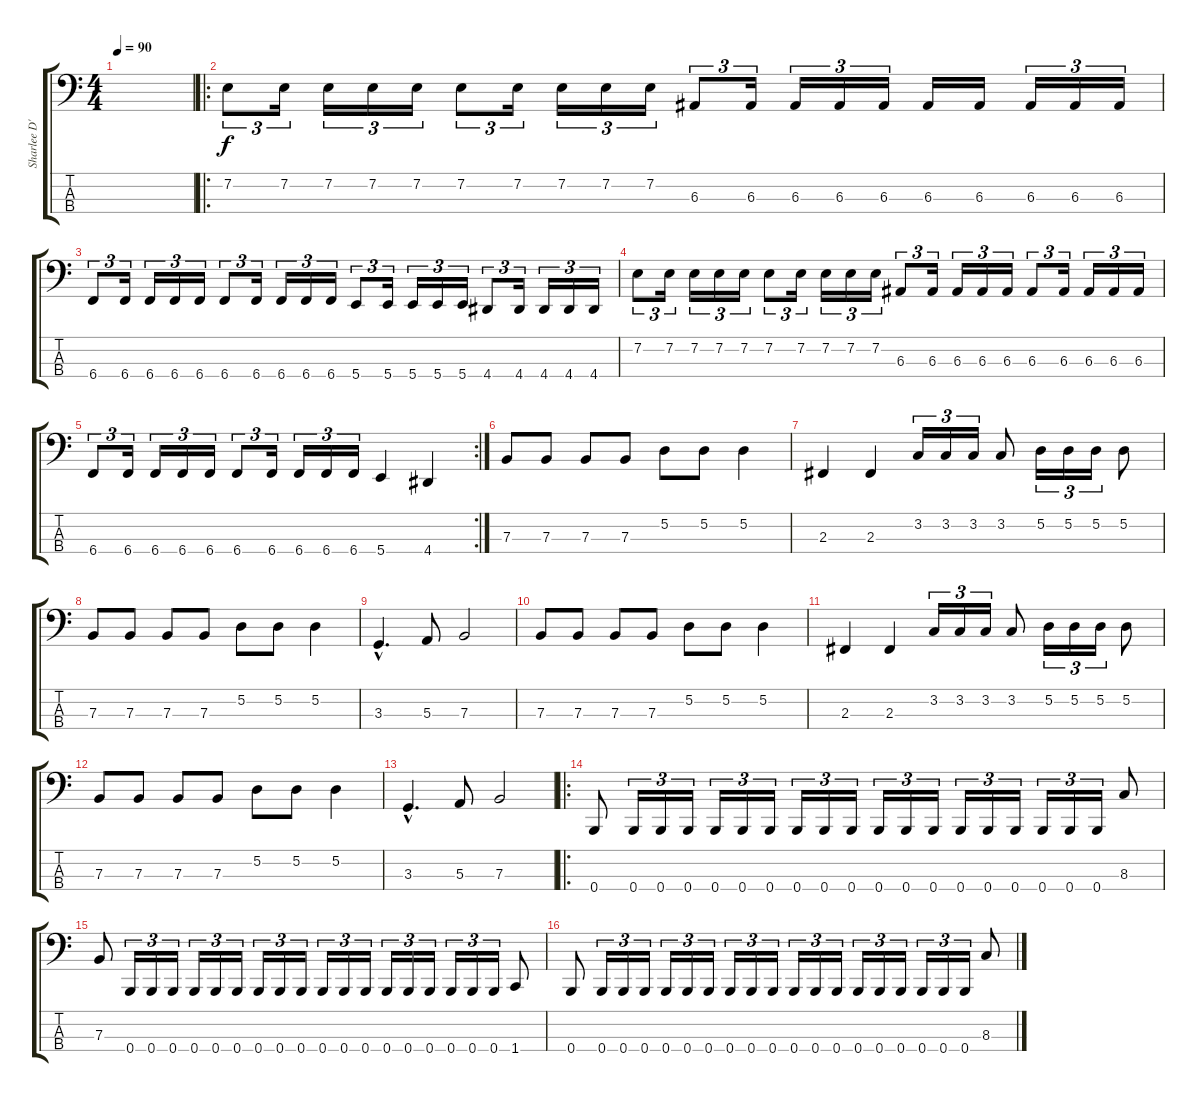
\track ("Sharlee D'Angelo" "Sharlee D'") {instrument electricbassfinger}
\staff {score tabs}
\tuning (D2 A1 E1 B0) {hide}
\ts (4 4)
\tempo 90
\clef f4
\ks c
|
\ro
7.2.8{tu (3 2)} 7.2.16{tu (3 2)} 7.2.16{tu (3 2)} 7.2.16{tu (3 2)} 7.2.16{tu (3 2)} 7.2.8{tu (3 2)} 7.2.16{tu (3 2)} 7.2.16{tu (3 2)} 7.2.16{tu (3 2)} 7.2.16{tu (3 2)} 6.3.8{tu (3 2)} 6.3.16{tu (3 2)} 6.3.16{tu (3 2)} 6.3.16{tu (3 2)} 6.3.16{tu (3 2)} 6.3.16 6.3.16 6.3.16{tu (3 2)} 6.3.16{tu (3 2)} 6.3.16{tu (3 2)} |
6.4.8{tu (3 2)} 6.4.16{tu (3 2)} 6.4.16{tu (3 2)} 6.4.16{tu (3 2)} 6.4.16{tu (3 2)} 6.4.8{tu (3 2)} 6.4.16{tu (3 2)} 6.4.16{tu (3 2)} 6.4.16{tu (3 2)} 6.4.16{tu (3 2)} 5.4.8{tu (3 2)} 5.4.16{tu (3 2)} 5.4.16{tu (3 2)} 5.4.16{tu (3 2)} 5.4.16{tu (3 2)} 4.4.8{tu (3 2)} 4.4.16{tu (3 2)} 4.4.16{tu (3 2)} 4.4.16{tu (3 2)} 4.4.16{tu (3 2)} |
7.2.8{tu (3 2)} 7.2.16{tu (3 2)} 7.2.16{tu (3 2)} 7.2.16{tu (3 2)} 7.2.16{tu (3 2)} 7.2.8{tu (3 2)} 7.2.16{tu (3 2)} 7.2.16{tu (3 2)} 7.2.16{tu (3 2)} 7.2.16{tu (3 2)} 6.3.8{tu (3 2)} 6.3.16{tu (3 2)} 6.3.16{tu (3 2)} 6.3.16{tu (3 2)} 6.3.16{tu (3 2)} 6.3.8{tu (3 2)} 6.3.16{tu (3 2)} 6.3.16{tu (3 2)} 6.3.16{tu (3 2)} 6.3.16{tu (3 2)} |
\rc 2
6.4.8{tu (3 2)} 6.4.16{tu (3 2)} 6.4.16{tu (3 2)} 6.4.16{tu (3 2)} 6.4.16{tu (3 2)} 6.4.8{tu (3 2)} 6.4.16{tu (3 2)} 6.4.16{tu (3 2)} 6.4.16{tu (3 2)} 6.4.16{tu (3 2)} 5.4.4 4.4.4 |
7.3.8 7.3.8 7.3.8 7.3.8 5.2.8 5.2.8 5.2.4 |
2.3.4 2.3.4 3.2.16{tu (3 2)} 3.2.16{tu (3 2)} 3.2.16{tu (3 2)} 3.2.8 5.2.16{tu (3 2)} 5.2.16{tu (3 2)} 5.2.16{tu (3 2)} 5.2.8 |
7.3.8 7.3.8 7.3.8 7.3.8 5.2.8 5.2.8 5.2.4 |
3.3{hac}.4{d} 5.3.8 7.3.2 |
7.3.8 7.3.8 7.3.8 7.3.8 5.2.8 5.2.8 5.2.4 |
2.3.4 2.3.4 3.2.16{tu (3 2)} 3.2.16{tu (3 2)} 3.2.16{tu (3 2)} 3.2.8 5.2.16{tu (3 2)} 5.2.16{tu (3 2)} 5.2.16{tu (3 2)} 5.2.8 |
7.3.8 7.3.8 7.3.8 7.3.8 5.2.8 5.2.8 5.2.4 |
3.3{hac}.4{d} 5.3.8 7.3.2 |
\ro
0.4.8 0.4.16{tu (3 2)} 0.4.16{tu (3 2)} 0.4.16{tu (3 2)} 0.4.16{tu (3 2)} 0.4.16{tu (3 2)} 0.4.16{tu (3 2)} 0.4.16{tu (3 2)} 0.4.16{tu (3 2)} 0.4.16{tu (3 2)} 0.4.16{tu (3 2)} 0.4.16{tu (3 2)} 0.4.16{tu (3 2)} 0.4.16{tu (3 2)} 0.4.16{tu (3 2)} 0.4.16{tu (3 2)} 0.4.16{tu (3 2)} 0.4.16{tu (3 2)} 0.4.16{tu (3 2)} 8.3.8 |
7.3.8 0.4.16{tu (3 2)} 0.4.16{tu (3 2)} 0.4.16{tu (3 2)} 0.4.16{tu (3 2)} 0.4.16{tu (3 2)} 0.4.16{tu (3 2)} 0.4.16{tu (3 2)} 0.4.16{tu (3 2)} 0.4.16{tu (3 2)} 0.4.16{tu (3 2)} 0.4.16{tu (3 2)} 0.4.16{tu (3 2)} 0.4.16{tu (3 2)} 0.4.16{tu (3 2)} 0.4.16{tu (3 2)} 0.4.16{tu (3 2)} 0.4.16{tu (3 2)} 0.4.16{tu (3 2)} 1.4.8 |
0.4.8 0.4.16{tu (3 2)} 0.4.16{tu (3 2)} 0.4.16{tu (3 2)} 0.4.16{tu (3 2)} 0.4.16{tu (3 2)} 0.4.16{tu (3 2)} 0.4.16{tu (3 2)} 0.4.16{tu (3 2)} 0.4.16{tu (3 2)} 0.4.16{tu (3 2)} 0.4.16{tu (3 2)} 0.4.16{tu (3 2)} 0.4.16{tu (3 2)} 0.4.16{tu (3 2)} 0.4.16{tu (3 2)} 0.4.16{tu (3 2)} 0.4.16{tu (3 2)} 0.4.16{tu (3 2)} 8.3.8
